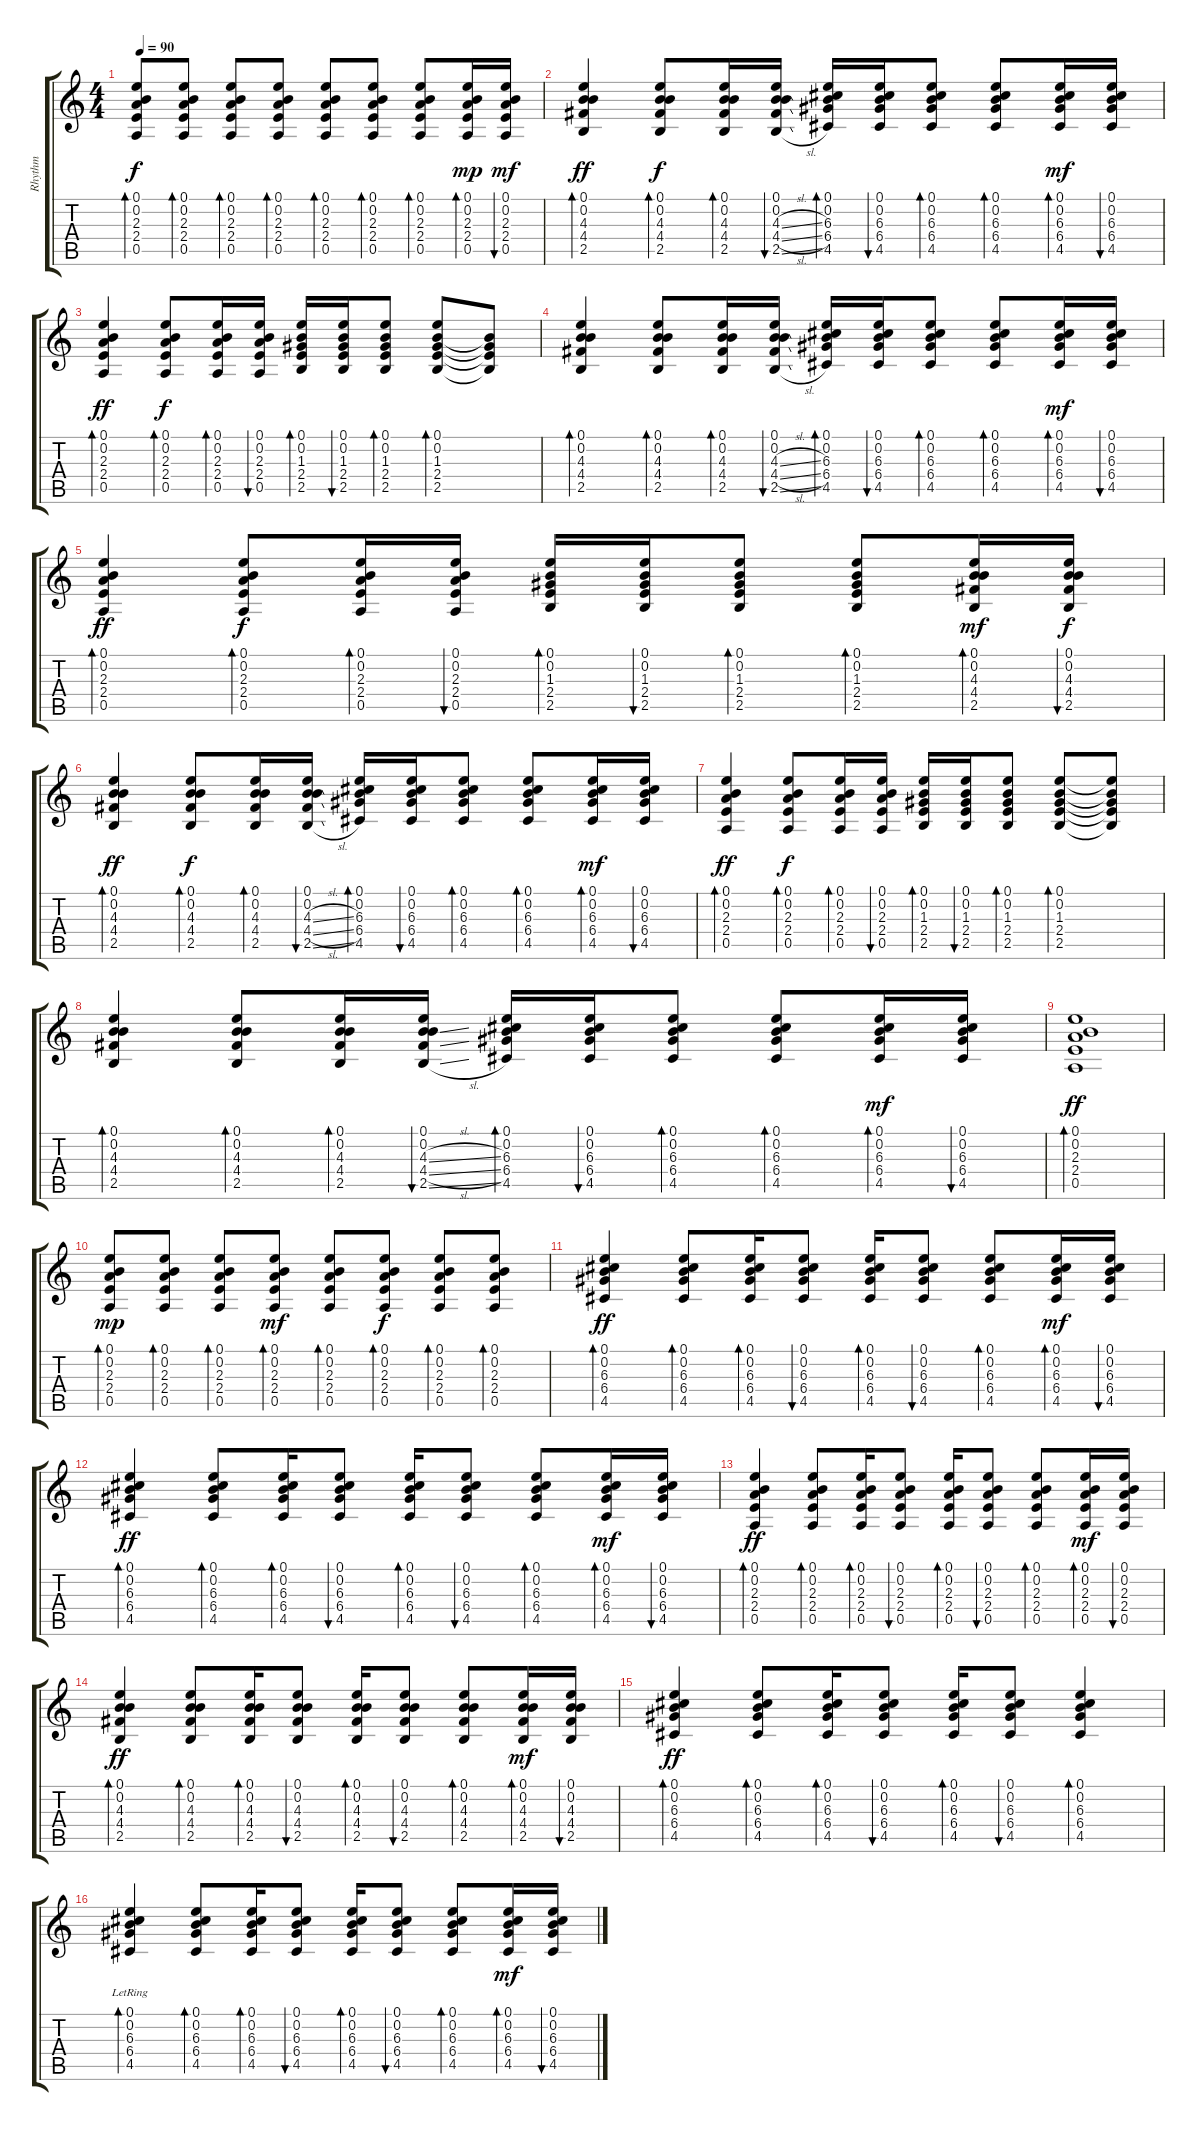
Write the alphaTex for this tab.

\track ("Rhythm" "Rhythm") {instrument acousticguitarnylon}
\staff {score tabs}
\tuning (E4 B3 G3 D3 A2 E2) {hide}
\ts (4 4)
\tempo 90
\clef g2
\ks c
(0.1 0.2 2.3 2.4 0.5).8{bd 60 dy f} (0.1 0.2 2.3 2.4 0.5).8{bd 60} (0.1 0.2 2.3 2.4 0.5).8{bd 60} (0.1 0.2 2.3 2.4 0.5).8{bd 60} (0.1 0.2 2.3 2.4 0.5).8{bd 60} (0.1 0.2 2.3 2.4 0.5).8{bd 60} (0.1 0.2 2.3 2.4 0.5).8{bd 60} (0.1 0.2 2.3 2.4 0.5).16{bd 60 dy mp} (0.1 0.2 2.3 2.4 0.5).16{bu 60 dy mf} |
(0.1 0.2 4.3 4.4 2.5).4{bd 60 dy ff} (0.1 0.2 4.3 4.4 2.5).8{bd 30 dy f} (0.1 0.2 4.3 4.4 2.5).16{bd 30} (0.1 0.2 4.3{sl} 4.4{sl} 2.5{sl}).16{bu 30} (0.1 0.2 6.3 6.4 4.5).16{bd 30} (0.1 0.2 6.3 6.4 4.5).16{bu 30} (0.1 0.2 6.3 6.4 4.5).8{bd 30} (0.1 0.2 6.3 6.4 4.5).8{bd 30} (0.1 0.2 6.3 6.4 4.5).16{bd 60 dy mf} (0.1 0.2 6.3 6.4 4.5).16{bu 60} |
(0.1 0.2 2.3 2.4 0.5).4{bd 60 dy ff} (0.1 0.2 2.3 2.4 0.5).8{bd 60 dy f} (0.1 0.2 2.3 2.4 0.5).16{bd 60} (0.1 0.2 2.3 2.4 0.5).16{bu 30} (0.1 0.2 1.3 2.4 2.5).16{bd 30} (0.1 0.2 1.3 2.4 2.5).16{bu 30} (0.1 0.2 1.3 2.4 2.5).8{bd 30} (0.1 0.2 1.3 2.4 2.5).8{bd 60} (0.2{t} 1.3{t} 2.4{t} 2.5{t}).8 |
(0.1 0.2 4.3 4.4 2.5).4{bd 30} (0.1 0.2 4.3 4.4 2.5).8{bd 30} (0.1 0.2 4.3 4.4 2.5).16{bd 30} (0.1 0.2 4.3{sl} 4.4{sl} 2.5{sl}).16{bu 30} (0.1 0.2 6.3 6.4 4.5).16{bd 30} (0.1 0.2 6.3 6.4 4.5).16{bu 30} (0.1 0.2 6.3 6.4 4.5).8{bd 30} (0.1 0.2 6.3 6.4 4.5).8{bd 30} (0.1 0.2 6.3 6.4 4.5).16{bd 60 dy mf} (0.1 0.2 6.3 6.4 4.5).16{bu 60} |
(0.1 0.2 2.3 2.4 0.5).4{bd 60 dy ff} (0.1 0.2 2.3 2.4 0.5).8{bd 60 dy f} (0.1 0.2 2.3 2.4 0.5).16{bd 60} (0.1 0.2 2.3 2.4 0.5).16{bu 30} (0.1 0.2 1.3 2.4 2.5).16{bd 30} (0.1 0.2 1.3 2.4 2.5).16{bu 30} (0.1 0.2 1.3 2.4 2.5).8{bd 30} (0.1 0.2 1.3 2.4 2.5).8{bd 60} (0.1 0.2 4.3 4.4 2.5).16{bd 60 dy mf} (0.1 0.2 4.3 4.4 2.5).16{bu 60 dy f} |
(0.1 0.2 4.3 4.4 2.5).4{bd 60 dy ff} (0.1 0.2 4.3 4.4 2.5).8{bd 30 dy f} (0.1 0.2 4.3 4.4 2.5).16{bd 30} (0.1 0.2 4.3{sl} 4.4{sl} 2.5{sl}).16{bu 30} (0.1 0.2 6.3 6.4 4.5).16{bd 30} (0.1 0.2 6.3 6.4 4.5).16{bu 30} (0.1 0.2 6.3 6.4 4.5).8{bd 30} (0.1 0.2 6.3 6.4 4.5).8{bd 30} (0.1 0.2 6.3 6.4 4.5).16{bd 60 dy mf} (0.1 0.2 6.3 6.4 4.5).16{bu 60} |
(0.1 0.2 2.3 2.4 0.5).4{bd 60 dy ff} (0.1 0.2 2.3 2.4 0.5).8{bd 60 dy f} (0.1 0.2 2.3 2.4 0.5).16{bd 60} (0.1 0.2 2.3 2.4 0.5).16{bu 30} (0.1 0.2 1.3 2.4 2.5).16{bd 30} (0.1 0.2 1.3 2.4 2.5).16{bu 30} (0.1 0.2 1.3 2.4 2.5).8{bd 30} (0.1 0.2 1.3 2.4 2.5).8{bd 60} (0.1{t} 0.2{t} 1.3{t} 2.4{t} 2.5{t}).8 |
(0.1 0.2 4.3 4.4 2.5).4{bd 60} (0.1 0.2 4.3 4.4 2.5).8{bd 60} (0.1 0.2 4.3 4.4 2.5).16{bd 30} (0.1 0.2 4.3{sl} 4.4{sl} 2.5{sl}).16{bu 30} (0.1 0.2 6.3 6.4 4.5).16{bd 30} (0.1 0.2 6.3 6.4 4.5).16{bu 30} (0.1 0.2 6.3 6.4 4.5).8{bd 30} (0.1 0.2 6.3 6.4 4.5).8{bd 30} (0.1 0.2 6.3 6.4 4.5).16{bd 60 dy mf} (0.1 0.2 6.3 6.4 4.5).16{bu 60} |
(0.1 0.2 2.3 2.4 0.5).1{bd 60 dy ff} |
(0.1 0.2 2.3 2.4 0.5).8{bd 30 dy mp} (0.1 0.2 2.3 2.4 0.5).8{bd 30} (0.1 0.2 2.3 2.4 0.5).8{bd 30} (0.1 0.2 2.3 2.4 0.5).8{bd 30 dy mf} (0.1 0.2 2.3 2.4 0.5).8{bd 30} (0.1 0.2 2.3 2.4 0.5).8{bd 30 dy f} (0.1 0.2 2.3 2.4 0.5).8{bd 30} (0.1 0.2 2.3 2.4 0.5).8{bd 30} |
(0.1 0.2 6.3 6.4 4.5).4{bd 30 dy ff} (0.1 0.2 6.3 6.4 4.5).8{bd 30} (0.1 0.2 6.3 6.4 4.5).16{bd 30} (0.1 0.2 6.3 6.4 4.5).8{bu 30} (0.1 0.2 6.3 6.4 4.5).16{bd 30} (0.1 0.2 6.3 6.4 4.5).8{bu 30} (0.1 0.2 6.3 6.4 4.5).8{bd 30} (0.1 0.2 6.3 6.4 4.5).16{bd 30 dy mf} (0.1 0.2 6.3 6.4 4.5).16{bu 30} |
(0.1 0.2 6.3 6.4 4.5).4{bd 30 dy ff} (0.1 0.2 6.3 6.4 4.5).8{bd 30} (0.1 0.2 6.3 6.4 4.5).16{bd 30} (0.1 0.2 6.3 6.4 4.5).8{bu 30} (0.1 0.2 6.3 6.4 4.5).16{bd 30} (0.1 0.2 6.3 6.4 4.5).8{bu 30} (0.1 0.2 6.3 6.4 4.5).8{bd 30} (0.1 0.2 6.3 6.4 4.5).16{bd 30 dy mf} (0.1 0.2 6.3 6.4 4.5).16{bu 30} |
(0.1 0.2 2.3 2.4 0.5).4{bd 30 dy ff} (0.1 0.2 2.3 2.4 0.5).8{bd 30} (0.1 0.2 2.3 2.4 0.5).16{bd 30} (0.1 0.2 2.3 2.4 0.5).8{bu 30} (0.1 0.2 2.3 2.4 0.5).16{bd 30} (0.1 0.2 2.3 2.4 0.5).8{bu 30} (0.1 0.2 2.3 2.4 0.5).8{bd 30} (0.1 0.2 2.3 2.4 0.5).16{bd 30 dy mf} (0.1 0.2 2.3 2.4 0.5).16{bu 30} |
(0.1 0.2 4.3 4.4 2.5).4{bd 30 dy ff} (0.1 0.2 4.3 4.4 2.5).8{bd 30} (0.1 0.2 4.3 4.4 2.5).16{bd 30} (0.1 0.2 4.3 4.4 2.5).8{bu 30} (0.1 0.2 4.3 4.4 2.5).16{bd 30} (0.1 0.2 4.3 4.4 2.5).8{bu 30} (0.1 0.2 4.3 4.4 2.5).8{bd 30} (0.1 0.2 4.3 4.4 2.5).16{bd 30 dy mf} (0.1 0.2 4.3 4.4 2.5).16{bu 30} |
(0.1 0.2 6.3 6.4 4.5).4{bd 30 dy ff} (0.1 0.2 6.3 6.4 4.5).8{bd 30} (0.1 0.2 6.3 6.4 4.5).16{bd 30} (0.1 0.2 6.3 6.4 4.5).8{bu 30} (0.1 0.2 6.3 6.4 4.5).16{bd 30} (0.1 0.2 6.3 6.4 4.5).8{bu 30} (0.1 0.2 6.3 6.4 4.5).4{bd 30} |
(0.1{lr} 0.2{lr} 6.3{lr} 6.4{lr} 4.5{lr}).4{bd 30} (0.1 0.2 6.3 6.4 4.5).8{bd 30} (0.1 0.2 6.3 6.4 4.5).16{bd 30} (0.1 0.2 6.3 6.4 4.5).8{bu 30} (0.1 0.2 6.3 6.4 4.5).16{bd 30} (0.1 0.2 6.3 6.4 4.5).8{bu 30} (0.1 0.2 6.3 6.4 4.5).8{bd 30} (0.1 0.2 6.3 6.4 4.5).16{bd 30 dy mf} (0.1 0.2 6.3 6.4 4.5).16{bu 30}
